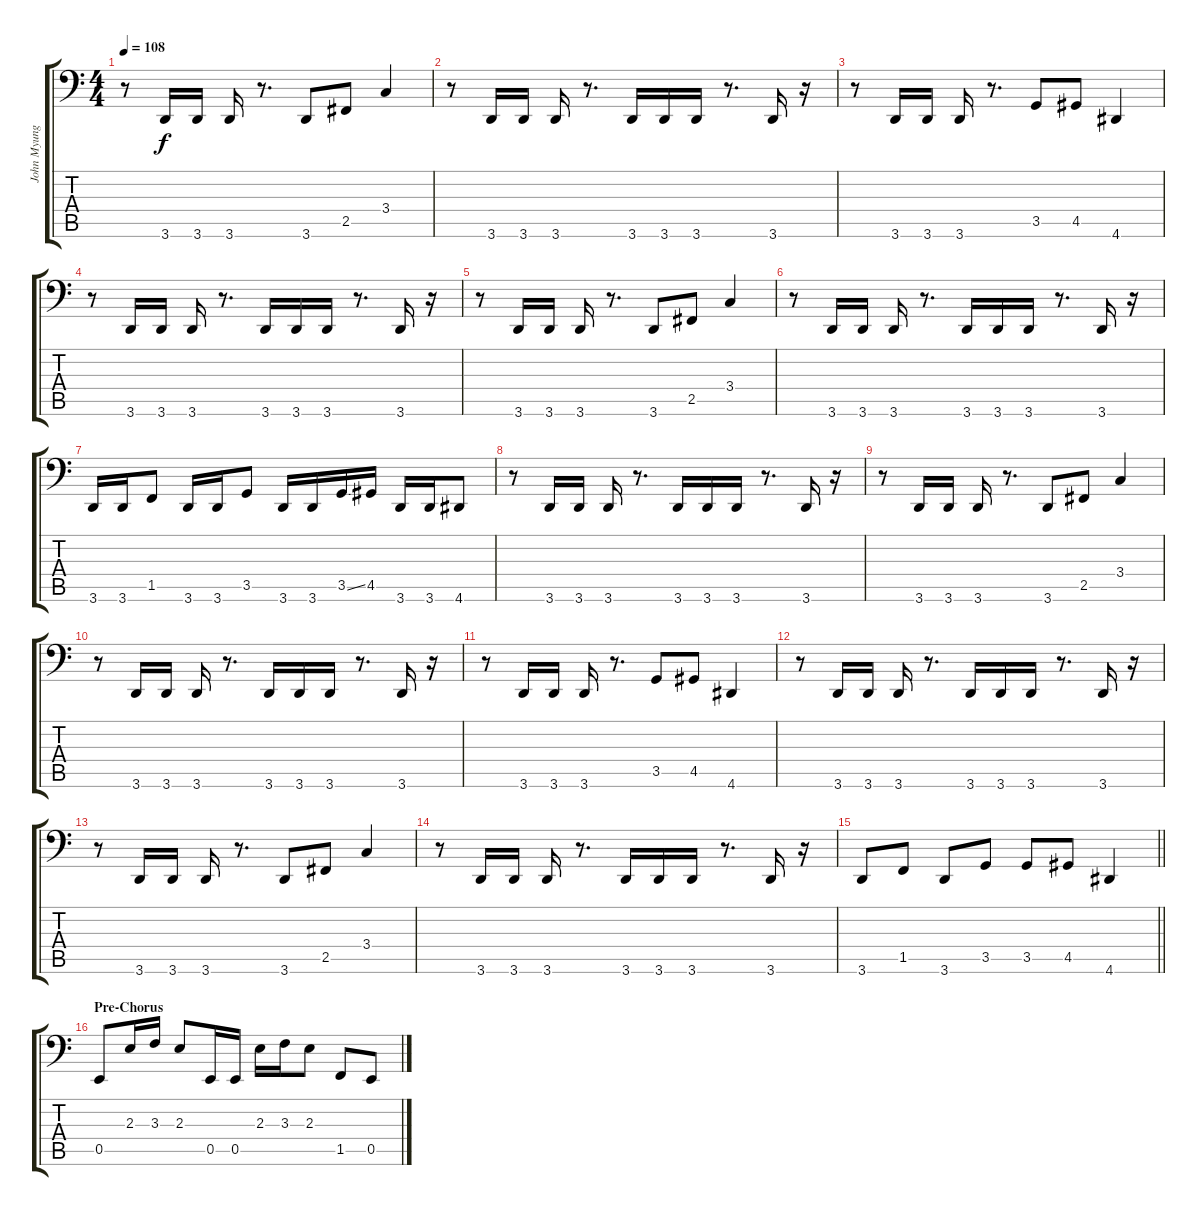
\track ("John Myung" "John Myung") {instrument electricbassfinger}
\staff {score tabs}
\tuning (C3 G2 D2 A1 E1 B0) {hide}
\ts (4 4)
\tempo 108
\clef f4
\ks c
r.8{dy f} 3.6.16 3.6.16 3.6.16 r.8{d} 3.6.8 2.5.8 3.4.4 |
r.8 3.6.16 3.6.16 3.6.16 r.8{d} 3.6.16 3.6.16 3.6.16 r.8{d} 3.6.16 r.16 |
r.8 3.6.16 3.6.16 3.6.16 r.8{d} 3.5.8 4.5.8 4.6.4 |
r.8 3.6.16 3.6.16 3.6.16 r.8{d} 3.6.16 3.6.16 3.6.16 r.8{d} 3.6.16 r.16 |
r.8 3.6.16 3.6.16 3.6.16 r.8{d} 3.6.8 2.5.8 3.4.4 |
r.8 3.6.16 3.6.16 3.6.16 r.8{d} 3.6.16 3.6.16 3.6.16 r.8{d} 3.6.16 r.16 |
3.6.16 3.6.16 1.5.8 3.6.16 3.6.16 3.5.8 3.6.16 3.6.16 3.5{ss}.16 4.5.16 3.6.16 3.6.16 4.6.8 |
r.8 3.6.16 3.6.16 3.6.16 r.8{d} 3.6.16 3.6.16 3.6.16 r.8{d} 3.6.16 r.16 |
r.8 3.6.16 3.6.16 3.6.16 r.8{d} 3.6.8 2.5.8 3.4.4 |
r.8 3.6.16 3.6.16 3.6.16 r.8{d} 3.6.16 3.6.16 3.6.16 r.8{d} 3.6.16 r.16 |
r.8 3.6.16 3.6.16 3.6.16 r.8{d} 3.5.8 4.5.8 4.6.4 |
r.8 3.6.16 3.6.16 3.6.16 r.8{d} 3.6.16 3.6.16 3.6.16 r.8{d} 3.6.16 r.16 |
r.8 3.6.16 3.6.16 3.6.16 r.8{d} 3.6.8 2.5.8 3.4.4 |
r.8 3.6.16 3.6.16 3.6.16 r.8{d} 3.6.16 3.6.16 3.6.16 r.8{d} 3.6.16 r.16 |
\barLineRight lightlight
3.6.8 1.5.8 3.6.8 3.5.8 3.5.8 4.5.8 4.6.4 |
\section ("" "Pre-Chorus")
0.5.8 2.3.16 3.3.16 2.3.8 0.5.16 0.5.16 2.3.16 3.3.16 2.3.8 1.5.8 0.5.8
